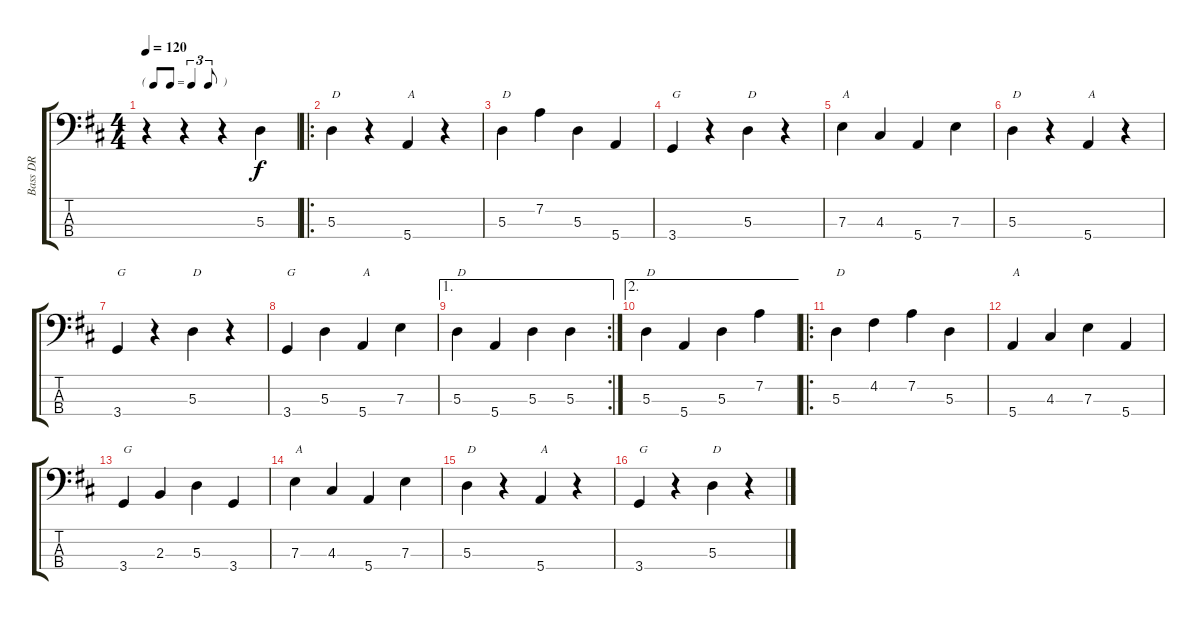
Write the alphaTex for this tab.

\track ("Bass DR" "Bass DR") {solo instrument acousticbass}
\staff {score tabs}
\tuning (G2 D2 A1 E1) {hide}
\ts (4 4)
\tf triplet8th
\tempo 120
\clef f4
\ks d
r.4{dy f instrument acousticbass} r.4 r.4 5.3.4 |
\ro
5.3.4{txt "D"} r.4 5.4.4{txt "A"} r.4 |
5.3.4{txt "D"} 7.2.4 5.3.4 5.4.4 |
3.4.4{txt "G"} r.4 5.3.4{txt "D"} r.4 |
7.3.4{txt "A"} 4.3.4 5.4.4 7.3.4 |
5.3.4{txt "D"} r.4 5.4.4{txt "A"} r.4 |
3.4.4{txt "G"} r.4 5.3.4{txt "D"} r.4 |
3.4.4{txt "G"} 5.3.4 5.4.4{txt "A"} 7.3.4 |
\ae 1
\rc 2
5.3.4{txt "D"} 5.4.4 5.3.4 5.3.4 |
\ae 2
5.3.4{txt "D"} 5.4.4 5.3.4 7.2.4 |
\ro
5.3.4{txt "D"} 4.2.4 7.2.4 5.3.4 |
5.4.4{txt "A"} 4.3.4 7.3.4 5.4.4 |
3.4.4{txt "G"} 2.3.4 5.3.4 3.4.4 |
7.3.4{txt "A"} 4.3.4 5.4.4 7.3.4 |
5.3.4{txt "D"} r.4 5.4.4{txt "A"} r.4 |
3.4.4{txt "G"} r.4 5.3.4{txt "D"} r.4
